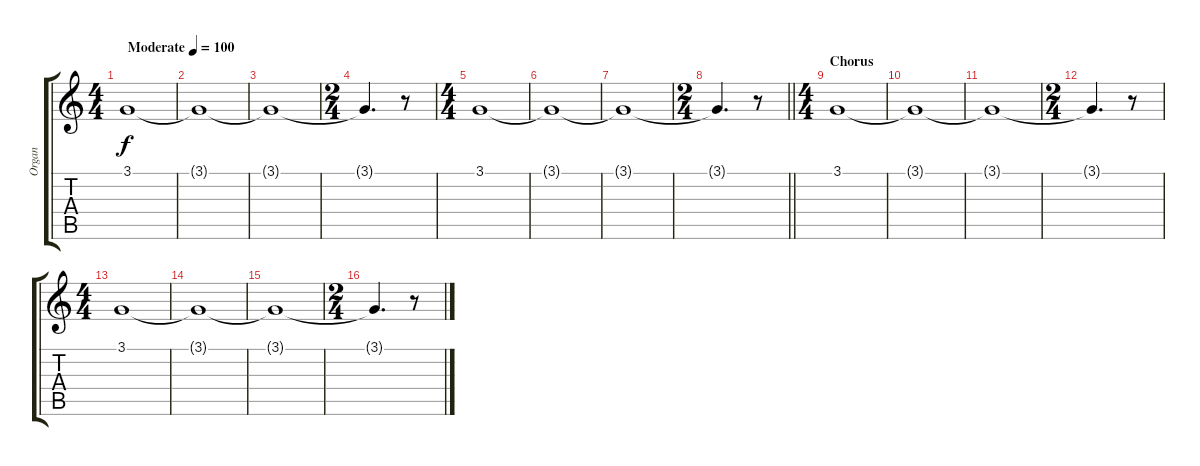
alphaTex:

\track ("Organ" "Organ") {instrument percussiveorgan}
\staff {score tabs}
\tuning (E4 B3 G3 D3 A2 E2) {hide}
\ts (4 4)
\tempo (100 "Moderate")
\clef g2
\ks c
3.1.1{dy f instrument percussiveorgan} |
3.1{t}.1 |
3.1{t}.1 |
\ts (2 4)
3.1{t}.4{d} r.8 |
\ts (4 4)
3.1.1 |
3.1{t}.1 |
3.1{t}.1 |
\ts (2 4)
\barLineRight lightlight
3.1{t}.4{d} r.8 |
\ts (4 4)
\section ("" "Chorus")
3.1.1 |
3.1{t}.1 |
3.1{t}.1 |
\ts (2 4)
3.1{t}.4{d} r.8 |
\ts (4 4)
3.1.1 |
3.1{t}.1 |
3.1{t}.1 |
\ts (2 4)
3.1{t}.4{d} r.8
